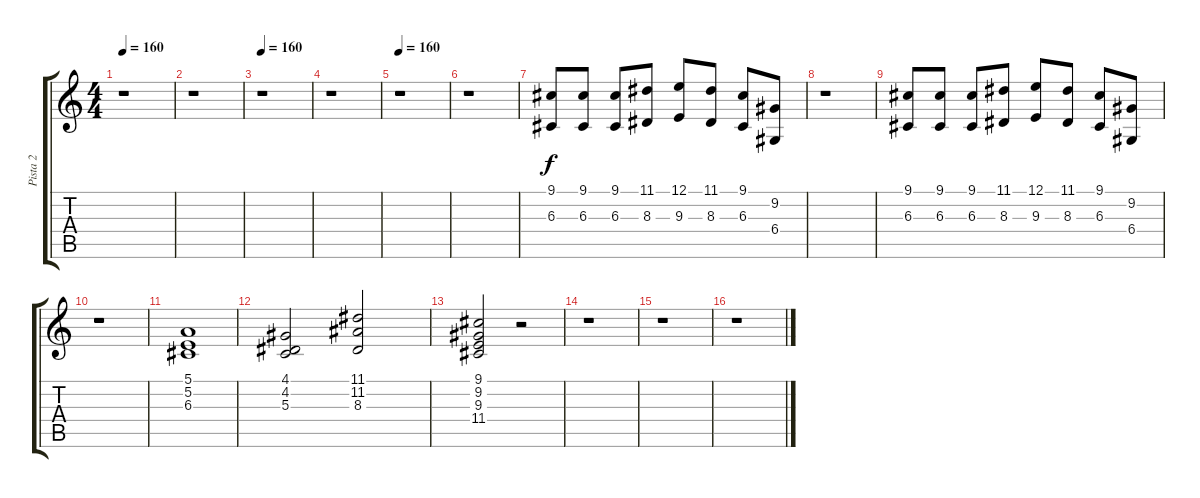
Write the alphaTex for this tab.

\track ("Pista 2" "Pista 2") {instrument synthstrings1}
\staff {score tabs}
\tuning (E4 B3 G3 D3 A2 E2) {hide}
\ts (4 4)
\tempo 160
\clef g2
\ks c
r.1{dy f} |
r.1 |
\tempo 160
r.1 |
r.1 |
\tempo 160
r.1 |
r.1 |
(9.1 6.3).8{volume 16} (9.1 6.3).8 (9.1 6.3).8 (11.1 8.3).8 (12.1 9.3).8 (11.1 8.3).8 (9.1 6.3).8 (9.2 6.4).8 |
r.1 |
(9.1 6.3).8 (9.1 6.3).8 (9.1 6.3).8 (11.1 8.3).8 (12.1 9.3).8 (11.1 8.3).8 (9.1 6.3).8 (9.2 6.4).8 |
r.1 |
(5.1 5.2 6.3).1 |
(4.1 4.2 5.3).2 (11.1 11.2 8.3).2 |
(9.1 9.2 9.3 11.4).2 r.2 |
r.1 |
r.1 |
r.1
